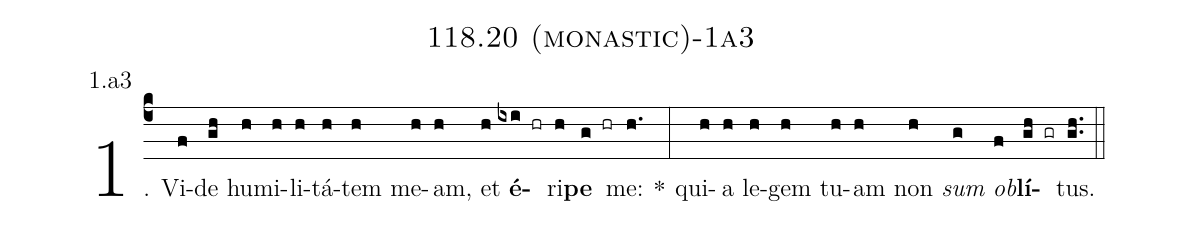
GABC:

name: 118.20 (monastic)-1a3;
annotation: 1.a3;
%%
(c4)1. Vi(f)de(gh) hu(h)mi(h)li(h)tá(h)tem(h) me(h)am,(h) et(h) <b>é</b>(ixi hr)ri(h)<b>pe</b>(g hr) me:(h.) *(:) qui(h)a(h) le(h)gem(h) tu(h)am(h) non(h) <i>sum</i>(g) <i>ob</i>(f)<b>lí</b>(gh gr)tus.(gh..) (::)
